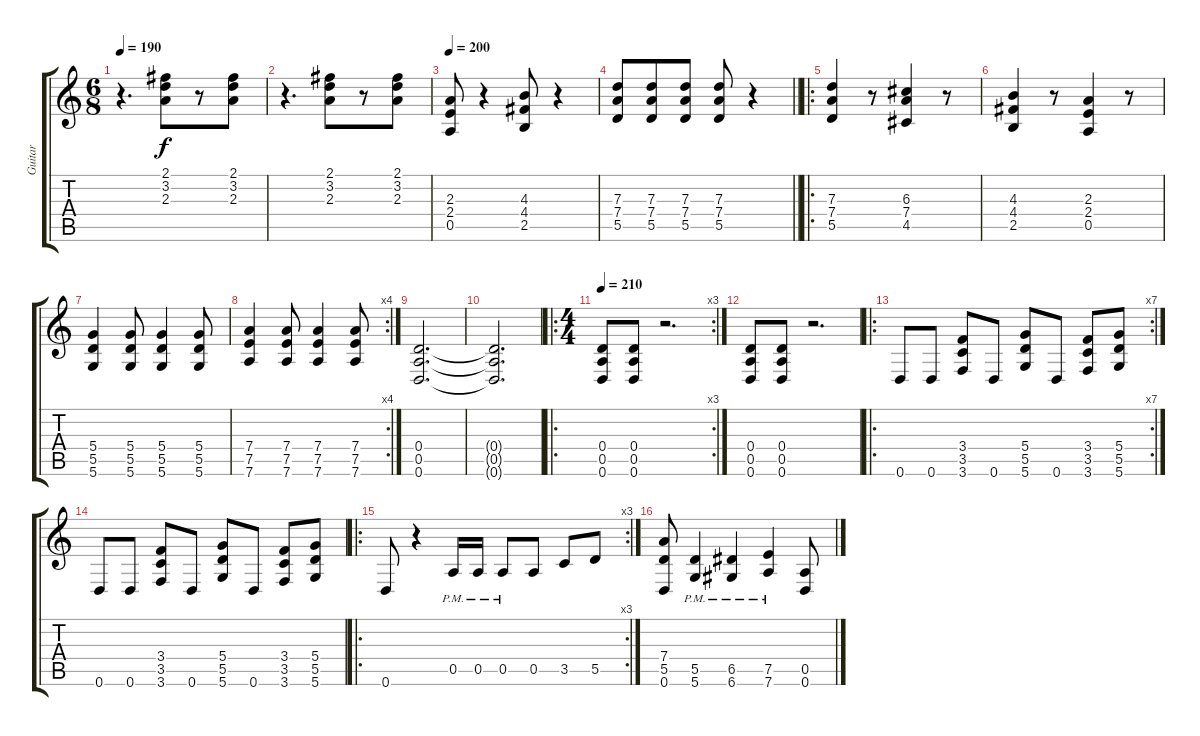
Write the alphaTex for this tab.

\track ("Guitar" "Guitar") {instrument overdrivenguitar}
\staff {score tabs}
\tuning (E4 B3 G3 D3 A2 D2) {hide}
\ts (6 8)
\tempo 190
\clef g2
\ks c
r.4{d dy f} (2.1 3.2 2.3).8 r.8 (2.1 3.2 2.3).8 |
r.4{d} (2.1 3.2 2.3).8 r.8 (2.1 3.2 2.3).8 |
\tempo 200
(2.3 2.4 0.5).8{instrument overdrivenguitar} r.4 (4.3 4.4 2.5).8 r.4 |
\barLineRight lightlight
(7.3 7.4 5.5).8 (7.3 7.4 5.5).8 (7.3 7.4 5.5).8 (7.3 7.4 5.5).8 r.4 |
\ro
(7.3 7.4 5.5).4 r.8 (6.3 7.4 4.5).4 r.8 |
(4.3 4.4 2.5).4 r.8 (2.3 2.4 0.5).4 r.8 |
(5.4 5.5 5.6).4 (5.4 5.5 5.6).8 (5.4 5.5 5.6).4 (5.4 5.5 5.6).8 |
\rc 4
(7.4 7.5 7.6).4 (7.4 7.5 7.6).8 (7.4 7.5 7.6).4 (7.4 7.5 7.6).8 |
(0.4 0.5 0.6).2{d} |
(0.4{t} 0.5{t} 0.6{t}).2{d} |
\ro
\rc 3
\ts (4 4)
\tempo 210
(0.4 0.5 0.6).8 (0.4 0.5 0.6).8 r.2{d} |
(0.4 0.5 0.6).8 (0.4 0.5 0.6).8 r.2{d} |
\ro
\rc 7
0.6.8 0.6.8 (3.4 3.5 3.6).8 0.6.8 (5.4 5.5 5.6).8 0.6.8 (3.4 3.5 3.6).8 (5.4 5.5 5.6).8 |
0.6.8 0.6.8 (3.4 3.5 3.6).8 0.6.8 (5.4 5.5 5.6).8 0.6.8 (3.4 3.5 3.6).8 (5.4 5.5 5.6).8 |
\ro
\rc 3
0.6.8 r.4 0.5{pm}.16 0.5{pm}.16 0.5{pm}.8 0.5.8 3.5.8 5.5.8 |
(7.4 5.5 0.6).8 (5.5{pm} 5.6{pm}).4 (6.5{pm} 6.6{pm}).4 (7.5{pm} 7.6{pm}).4 (0.5 0.6).8
